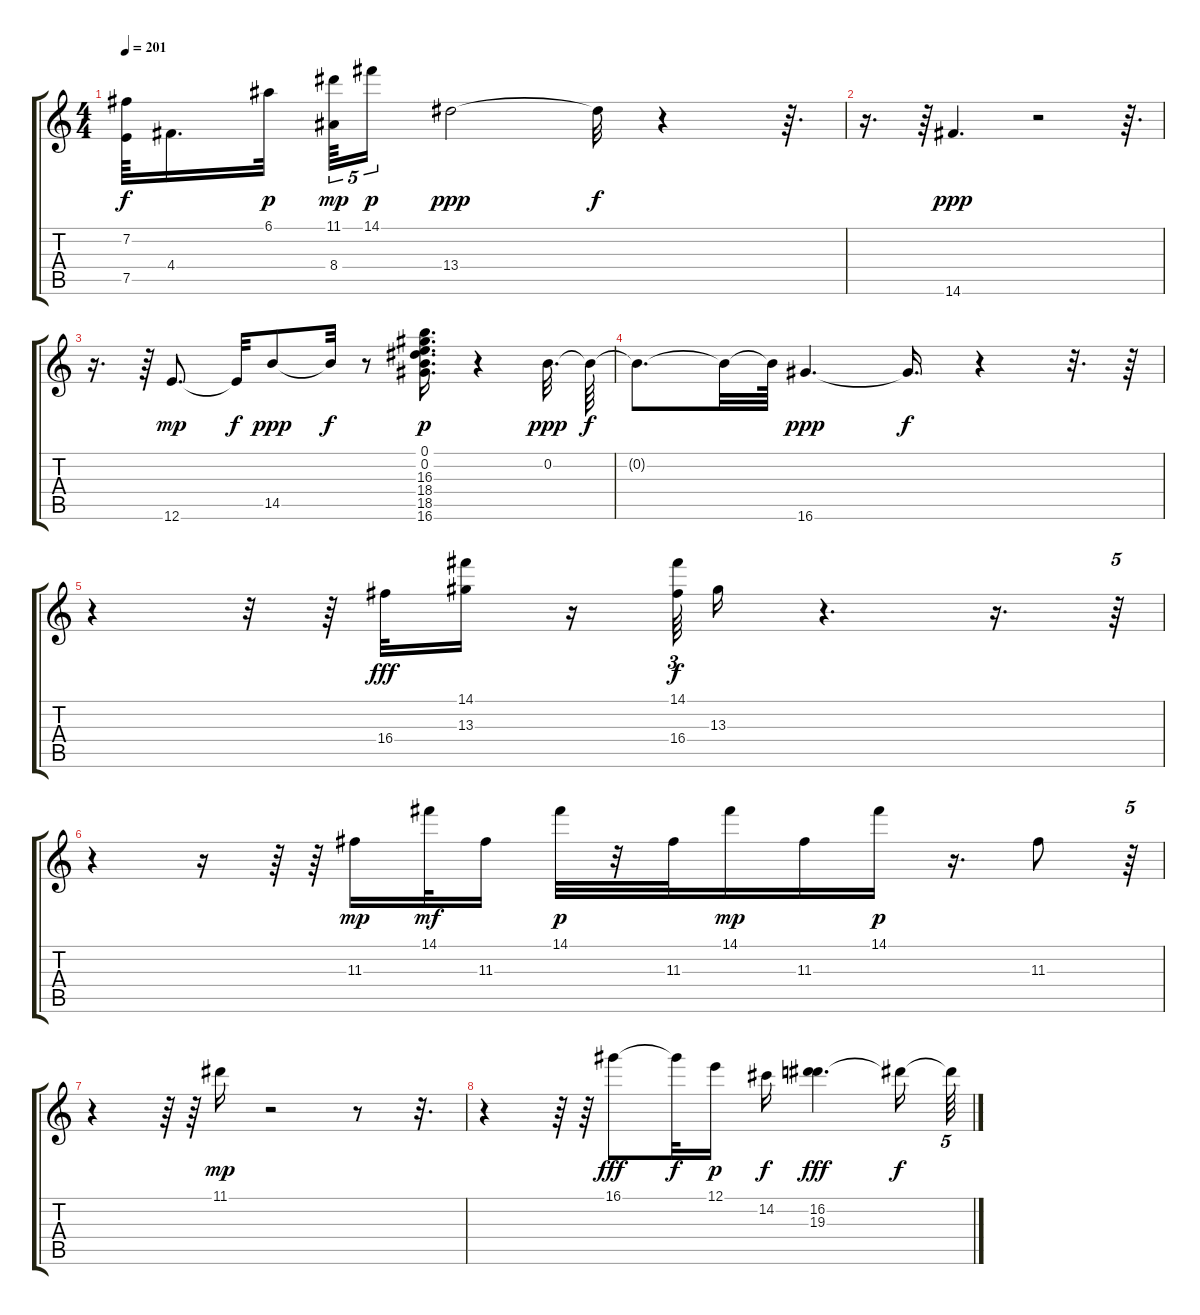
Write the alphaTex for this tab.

\track "" {instrument acousticguitarnylon}
\staff {score tabs}
\tuning (E4 B3 G3 D3 A2 E2) {hide}
\ts (4 4)
\tempo 201
\clef g2
\ks c
(7.2{t} 7.5{t}).64{dy f} 4.4.16{d} 6.1.32{dy p} (11.1 8.4).64{tu (5 4) dy mp} 14.1.16{tu (5 4) dy p} 13.4.2{dy ppp} 13.4{t}.32{dy f} r.4 r.64{d} |
r.16{d} r.64 14.6.4{d dy ppp} r.2 r.64{d} |
r.16{d} r.64 12.6.8{d dy mp} 12.6{t}.32{dy f} 14.5.8{dy ppp} 14.5{t}.32{dy f} r.8 (0.1 0.2 16.3 18.4 18.5 16.6).16{d dy p} r.4 0.2.32{d dy ppp} 0.2{t}.64{dy f} |
0.2{t}.8{d} 0.2{t}.32 0.2{t}.64 16.6.4{d dy ppp} 16.6{t}.16{d dy f} r.4 r.32{d} r.64 |
r.4 r.32 r.64 16.4.32{dy fff} (14.1 13.3).16 r.16 (14.1 16.4).64{tu (3 2) dy f} 13.3.16 r.4{d} r.16{d} r.64{tu (5 4)} |
r.4 r.16 r.64 r.64 11.3.16{dy mp} 14.1.32{dy mf} 11.3.16 14.1.32{dy p} r.32 11.3.32 14.1.16{dy mp} 11.3.16 14.1.16{dy p} r.16{d} 11.3.8 r.64{tu (5 4)} |
r.4 r.64 r.64 11.1.16{dy mp} r.2 r.8 r.32{d} |
r.4 r.64 r.64 16.1.8{dy fff} 16.1{t}.32{dy f} 12.1.16{dy p} 14.2.16{dy f} (16.2 19.3).4{d dy fff} 16.2{t}.16{dy f} 16.2{t}.64{tu (5 4)}
